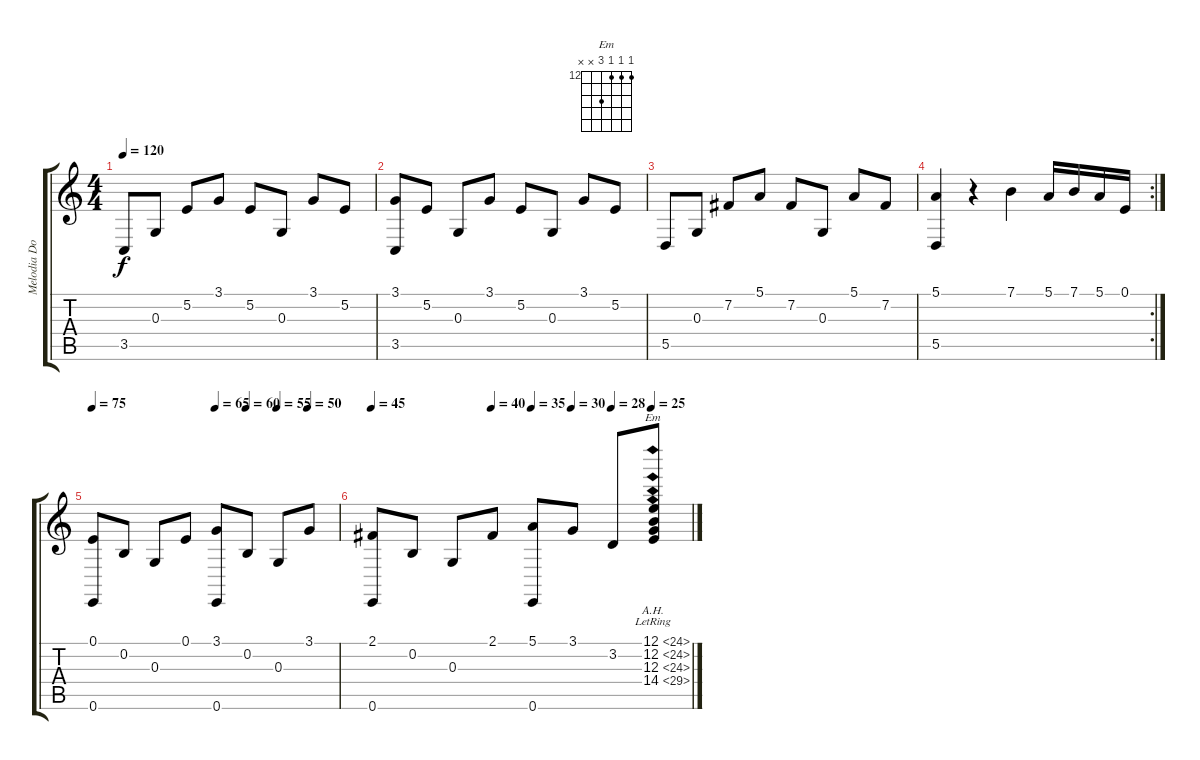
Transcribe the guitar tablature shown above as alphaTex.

\track ("Melodia Dobrada" "Melodia Do") {instrument acousticgrandpiano}
\staff {score tabs}
\tuning (E4 B3 G3 D3 A2 E2) {hide}
\chord ("Em" 12 12 12 14 x x) {firstfret 12}
\ts (4 4)
\tempo 120
\clef g2
\ks c
3.5.8{dy f} 0.3.8 5.2.8 3.1.8 5.2.8 0.3.8 3.1.8 5.2.8 |
(3.1 3.5).8 5.2.8 0.3.8 3.1.8 5.2.8 0.3.8 3.1.8 5.2.8 |
5.5.8 0.3.8 7.2.8 5.1.8 7.2.8 0.3.8 5.1.8 7.2.8 |
\rc 2
(5.1 5.5).4 r.4 7.1.4 5.1.16 7.1.16 5.1.16 0.1.16 |
\tempo 75
\tempo (65 0.5)
\tempo (60 0.625)
\tempo (55 0.75)
\tempo (50 0.875)
(0.1 0.6).8 0.2.8 0.3.8 0.1.8 (3.1 0.6).8 0.2.8 0.3.8 3.1.8 |
\tempo 45
\tempo (40 0.375)
\tempo (35 0.5)
\tempo (30 0.625)
\tempo (28 0.75)
\tempo (25 0.875)
(2.1 0.6).8 0.2.8 0.3.8 2.1.8 (5.1 0.6).8 3.1.8 3.2.8 (12.1{ah 12 lr} 12.2{ah 12} 12.3{ah 12} 14.4{ah 15}).8{ch "Em"}
